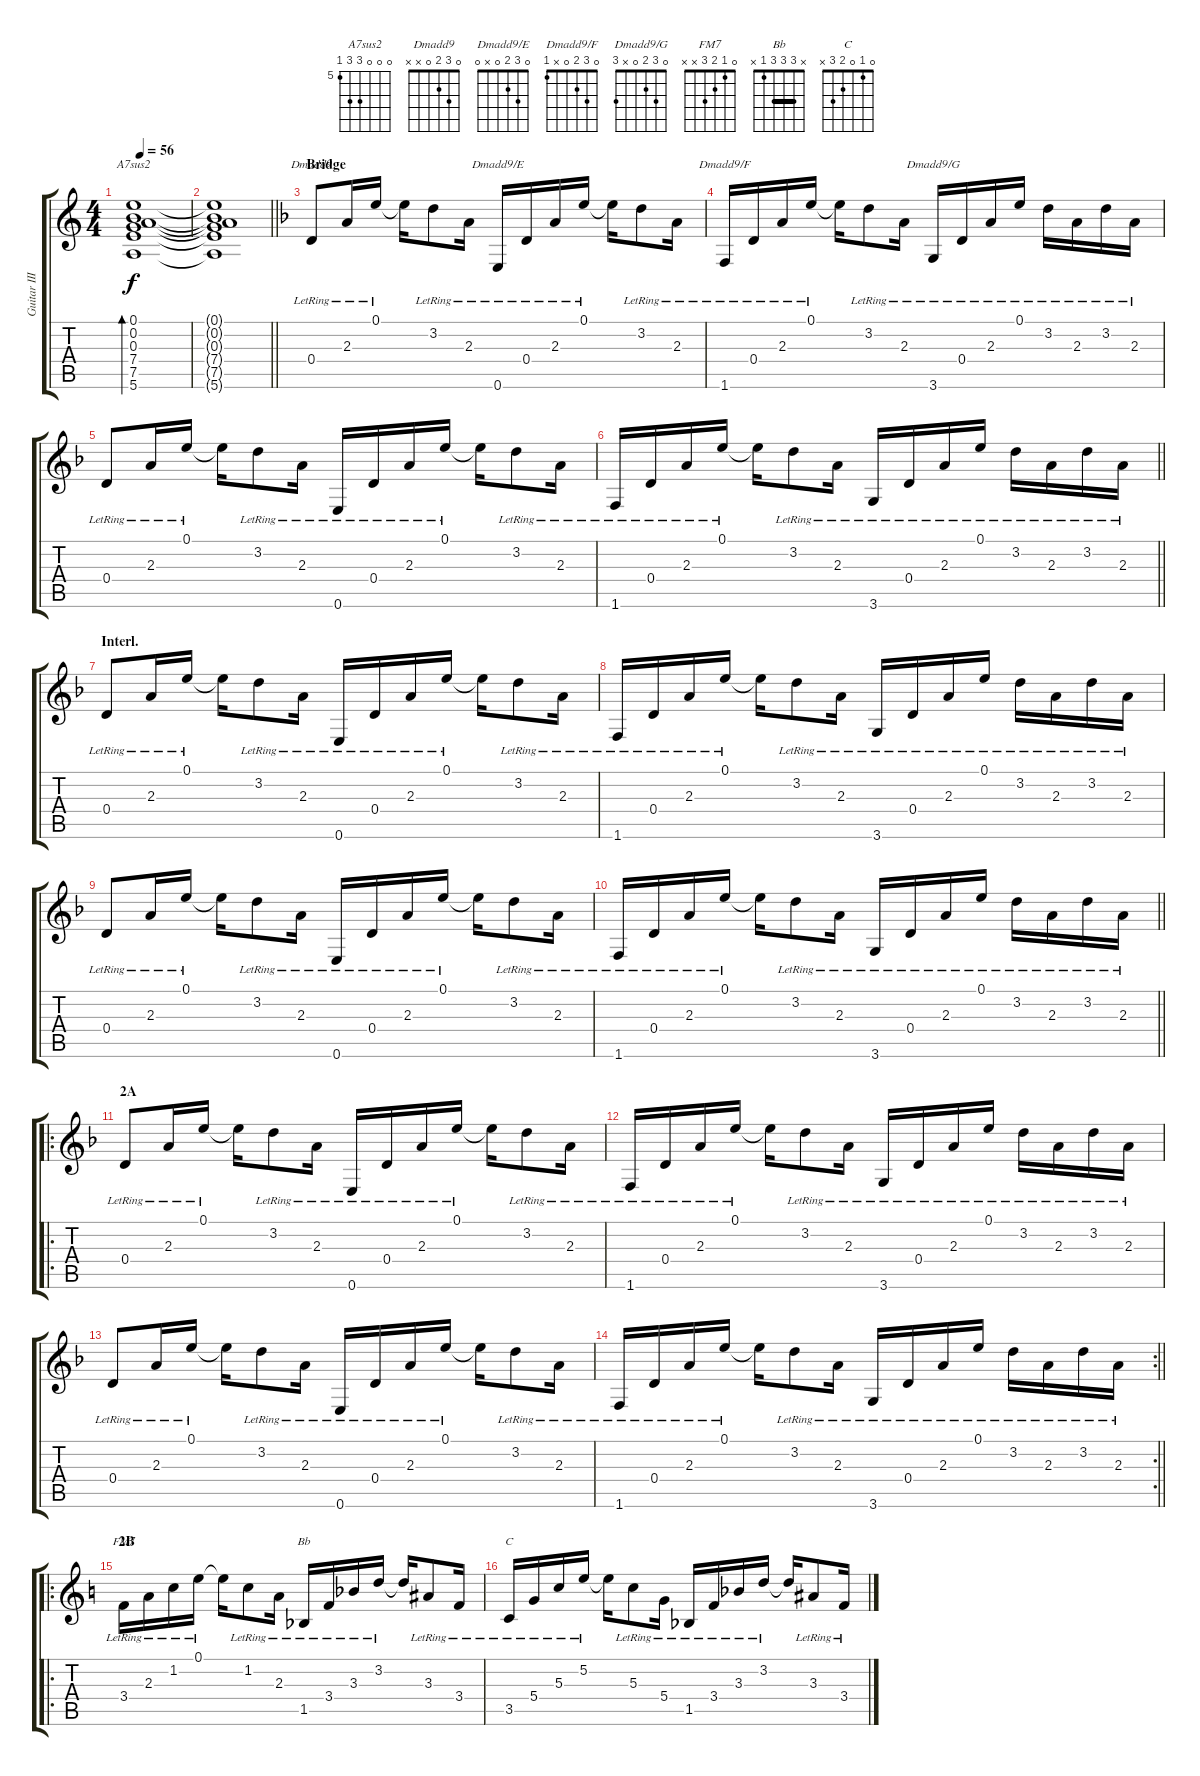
\track ("Guitar III" "Guitar III") {instrument electricguitarclean}
\staff {score tabs}
\tuning (E4 B3 G3 D3 A2 E2) {hide}
\chord ("A7sus2" 0 0 0 7 7 5) {firstfret 5}
\chord ("Dmadd9" 0 3 2 0 x x)
\chord ("Dmadd9/E" 0 3 2 0 x 0)
\chord ("Dmadd9/F" 0 3 2 0 x 1)
\chord ("Dmadd9/G" 0 3 2 0 x 3)
\chord ("FM7" 0 1 2 3 x x)
\chord ("Bb" x 3 3 3 1 x) {barre 3}
\chord ("C" 0 1 0 2 3 x)
\ts (4 4)
\tempo 56
\clef g2
\ks c
(0.1 0.2 0.3 7.4 7.5 5.6).1{bd 240 ch "A7sus2" dy f} |
\barLineRight lightlight
(0.1{t} 0.2{t} 0.3{t} 7.4{t} 7.5{t} 5.6{t}).1 |
\section ("" "Bridge")
\ks dminor
0.4{lr}.8{ch "Dmadd9"} 2.3{lr}.16 0.1{lr}.16 0.1{t}.16 3.2{lr}.8 2.3{lr}.16 0.6{lr}.16{ch "Dmadd9/E"} 0.4{lr}.16 2.3{lr}.16 0.1{lr}.16 0.1{t}.16 3.2{lr}.8 2.3{lr}.16 |
1.6{lr}.16{ch "Dmadd9/F"} 0.4{lr}.16 2.3{lr}.16 0.1{lr}.16 0.1{t}.16 3.2{lr}.8 2.3{lr}.16 3.6{lr}.16{ch "Dmadd9/G"} 0.4{lr}.16 2.3{lr}.16 0.1{lr}.16 3.2{lr}.16 2.3{lr}.16 3.2{lr}.16 2.3{lr}.16 |
0.4{lr}.8 2.3{lr}.16 0.1{lr}.16 0.1{t}.16 3.2{lr}.8 2.3{lr}.16 0.6{lr}.16 0.4{lr}.16 2.3{lr}.16 0.1{lr}.16 0.1{t}.16 3.2{lr}.8 2.3{lr}.16 |
\barLineRight lightlight
1.6{lr}.16 0.4{lr}.16 2.3{lr}.16 0.1{lr}.16 0.1{t}.16 3.2{lr}.8 2.3{lr}.16 3.6{lr}.16 0.4{lr}.16 2.3{lr}.16 0.1{lr}.16 3.2{lr}.16 2.3{lr}.16 3.2{lr}.16 2.3{lr}.16 |
\section ("" "Interl.")
0.4{lr}.8 2.3{lr}.16 0.1{lr}.16 0.1{t}.16 3.2{lr}.8 2.3{lr}.16 0.6{lr}.16 0.4{lr}.16 2.3{lr}.16 0.1{lr}.16 0.1{t}.16 3.2{lr}.8 2.3{lr}.16 |
1.6{lr}.16 0.4{lr}.16 2.3{lr}.16 0.1{lr}.16 0.1{t}.16 3.2{lr}.8 2.3{lr}.16 3.6{lr}.16 0.4{lr}.16 2.3{lr}.16 0.1{lr}.16 3.2{lr}.16 2.3{lr}.16 3.2{lr}.16 2.3{lr}.16 |
0.4{lr}.8 2.3{lr}.16 0.1{lr}.16 0.1{t}.16 3.2{lr}.8 2.3{lr}.16 0.6{lr}.16 0.4{lr}.16 2.3{lr}.16 0.1{lr}.16 0.1{t}.16 3.2{lr}.8 2.3{lr}.16 |
\barLineRight lightlight
1.6{lr}.16 0.4{lr}.16 2.3{lr}.16 0.1{lr}.16 0.1{t}.16 3.2{lr}.8 2.3{lr}.16 3.6{lr}.16 0.4{lr}.16 2.3{lr}.16 0.1{lr}.16 3.2{lr}.16 2.3{lr}.16 3.2{lr}.16 2.3{lr}.16 |
\ro
\section ("" "2A")
0.4{lr}.8 2.3{lr}.16 0.1{lr}.16 0.1{t}.16 3.2{lr}.8 2.3{lr}.16 0.6{lr}.16 0.4{lr}.16 2.3{lr}.16 0.1{lr}.16 0.1{t}.16 3.2{lr}.8 2.3{lr}.16 |
1.6{lr}.16 0.4{lr}.16 2.3{lr}.16 0.1{lr}.16 0.1{t}.16 3.2{lr}.8 2.3{lr}.16 3.6{lr}.16 0.4{lr}.16 2.3{lr}.16 0.1{lr}.16 3.2{lr}.16 2.3{lr}.16 3.2{lr}.16 2.3{lr}.16 |
0.4{lr}.8 2.3{lr}.16 0.1{lr}.16 0.1{t}.16 3.2{lr}.8 2.3{lr}.16 0.6{lr}.16 0.4{lr}.16 2.3{lr}.16 0.1{lr}.16 0.1{t}.16 3.2{lr}.8 2.3{lr}.16 |
\rc 2
\barLineRight lightlight
1.6{lr}.16 0.4{lr}.16 2.3{lr}.16 0.1{lr}.16 0.1{t}.16 3.2{lr}.8 2.3{lr}.16 3.6{lr}.16 0.4{lr}.16 2.3{lr}.16 0.1{lr}.16 3.2{lr}.16 2.3{lr}.16 3.2{lr}.16 2.3{lr}.16 |
\ro
\section ("" "2B")
\ks c
3.4{lr}.16{ch "FM7"} 2.3{lr}.16 1.2{lr}.16 0.1{lr}.16 0.1{t}.16 1.2{lr}.8 2.3{lr}.16 1.5{lr acc b}.16{ch "Bb"} 3.4{lr}.16 3.3{lr acc b}.16 3.2{lr}.16 3.2{t}.16 3.3{lr}.8 3.4{lr}.16 |
3.5{lr}.16{ch "C"} 5.4{lr}.16 5.3{lr}.16 5.2{lr}.16 5.2{t}.16 5.3{lr}.8 5.4{lr}.16 1.5{lr acc b}.16 3.4{lr}.16 3.3{lr acc b}.16 3.2{lr}.16 3.2{t}.16 3.3{lr}.8 3.4{lr}.16
